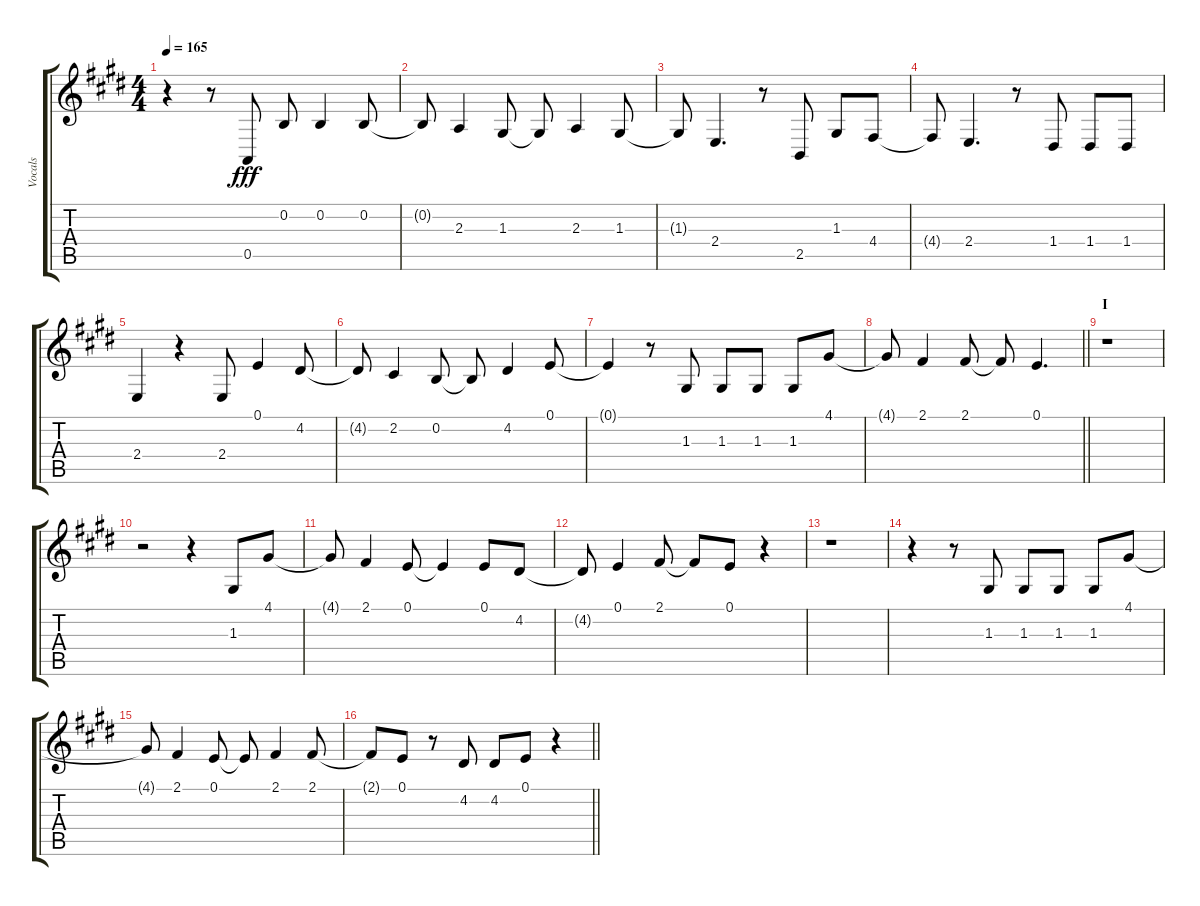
\track ("Vocals" "Vocals") {instrument voiceoohs}
\staff {score tabs}
\tuning (E4 B3 G3 D3 A2 E2) {hide}
\ts (4 4)
\tempo 165
\clef g2
\ks e
r.4{dy fff} r.8 0.5.8 0.2.8 0.2.4 0.2.8 |
0.2{t}.8 2.3.4 1.3.8 1.3{t}.8 2.3.4 1.3.8 |
1.3{t}.8 2.4.4{d} r.8 2.5.8 1.3.8 4.4.8 |
4.4{t}.8 2.4.4{d} r.8 1.4.8 1.4.8 1.4.8 |
2.4.4 r.4 2.4.8 0.1.4 4.2.8 |
4.2{t}.8 2.2.4 0.2.8 0.2{t}.8 4.2.4 0.1.8 |
0.1{t}.4 r.8 1.3.8 1.3.8 1.3.8 1.3.8 4.1.8 |
\barLineRight lightlight
4.1{t}.8 2.1.4 2.1.8 2.1{t}.8 0.1.4{d} |
\section ("" "I")
r.1 |
r.2 r.4 1.3.8 4.1.8 |
4.1{t}.8 2.1.4 0.1.8 0.1{t}.4 0.1.8 4.2.8 |
4.2{t}.8 0.1.4 2.1.8 2.1{t}.8 0.1.8 r.4 |
r.1 |
r.4 r.8 1.3.8 1.3.8 1.3.8 1.3.8 4.1.8 |
4.1{t}.8 2.1.4 0.1.8 0.1{t}.8 2.1.4 2.1.8 |
\barLineRight lightlight
2.1{t}.8 0.1.8 r.8 4.2.8 4.2.8 0.1.8 r.4
